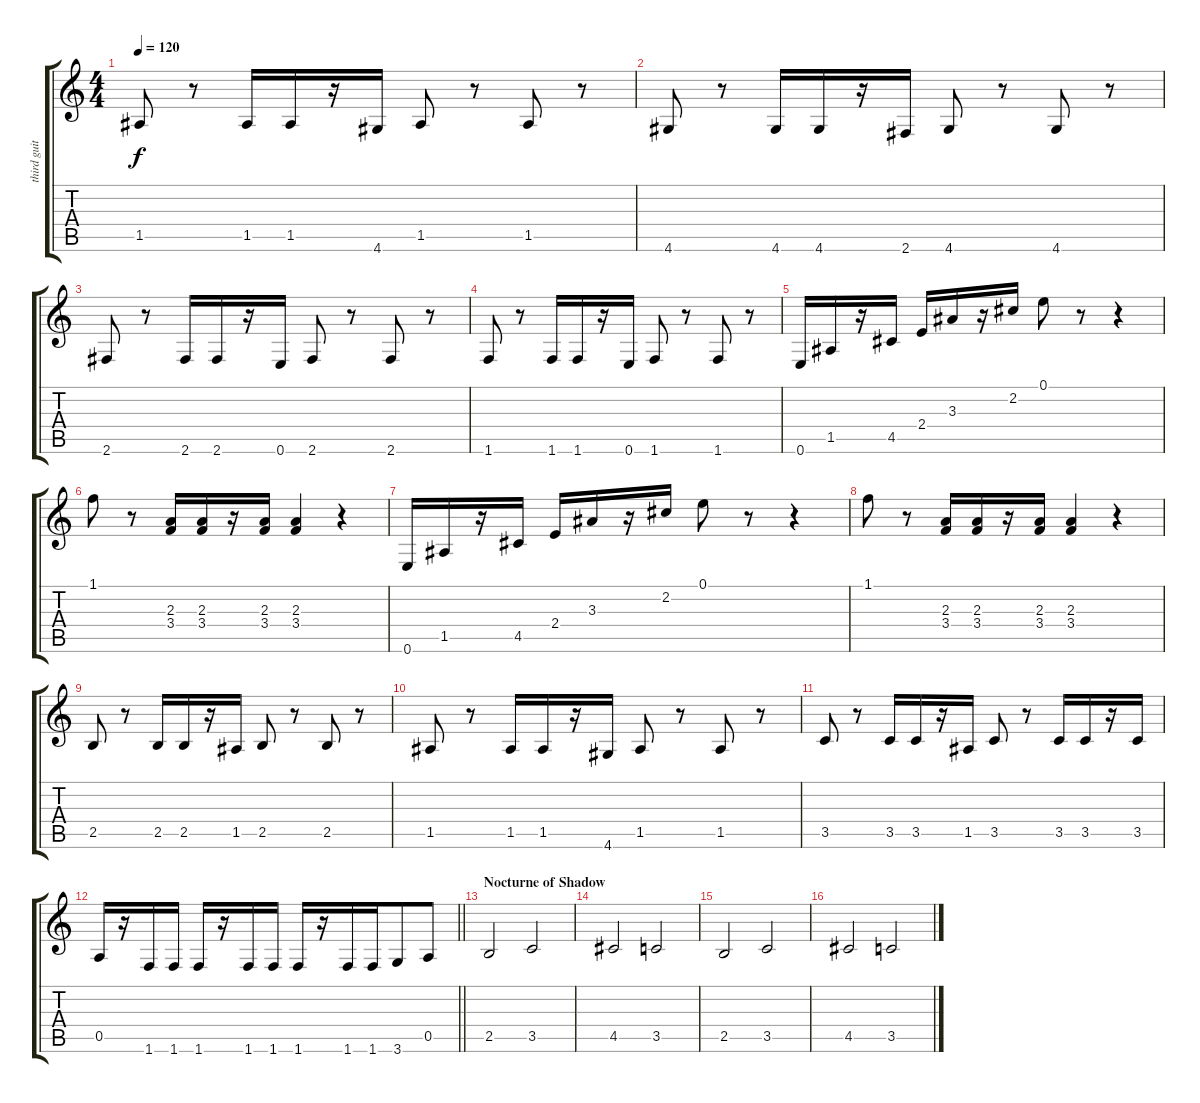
\track ("third guitar" "third guit") {instrument acousticguitarsteel}
\staff {score tabs}
\tuning (E4 B3 G3 D3 A2 E2) {hide}
\ts (4 4)
\tempo 120
\clef g2
\ks c
1.5.8{dy f} r.8 1.5.16 1.5.16 r.16 4.6.16 1.5.8 r.8 1.5.8 r.8 |
4.6.8 r.8 4.6.16 4.6.16 r.16 2.6.16 4.6.8 r.8 4.6.8 r.8 |
2.6.8 r.8 2.6.16 2.6.16 r.16 0.6.16 2.6.8 r.8 2.6.8 r.8 |
1.6.8 r.8 1.6.16 1.6.16 r.16 0.6.16 1.6.8 r.8 1.6.8 r.8 |
0.6.16 1.5.16 r.16 4.5.16 2.4.16 3.3.16 r.16 2.2.16 0.1.8 r.8 r.4 |
1.1.8 r.8 (2.3 3.4).16 (2.3 3.4).16 r.16 (2.3 3.4).16 (2.3 3.4).4 r.4 |
0.6.16 1.5.16 r.16 4.5.16 2.4.16 3.3.16 r.16 2.2.16 0.1.8 r.8 r.4 |
1.1.8 r.8 (2.3 3.4).16 (2.3 3.4).16 r.16 (2.3 3.4).16 (2.3 3.4).4 r.4 |
2.5.8 r.8 2.5.16 2.5.16 r.16 1.5.16 2.5.8 r.8 2.5.8 r.8 |
1.5.8 r.8 1.5.16 1.5.16 r.16 4.6.16 1.5.8 r.8 1.5.8 r.8 |
3.5.8 r.8 3.5.16 3.5.16 r.16 1.5.16 3.5.8 r.8 3.5.16 3.5.16 r.16 3.5.16 |
\barLineRight lightlight
0.5.16 r.16 1.6.16 1.6.16 1.6.16 r.16 1.6.16 1.6.16 1.6.16 r.16 1.6.16 1.6.16{beam merge} 3.6.8 0.5.8 |
\section ("" "Nocturne of Shadow")
2.5.2 3.5.2 |
4.5.2 3.5.2 |
2.5.2 3.5.2 |
4.5.2 3.5.2
